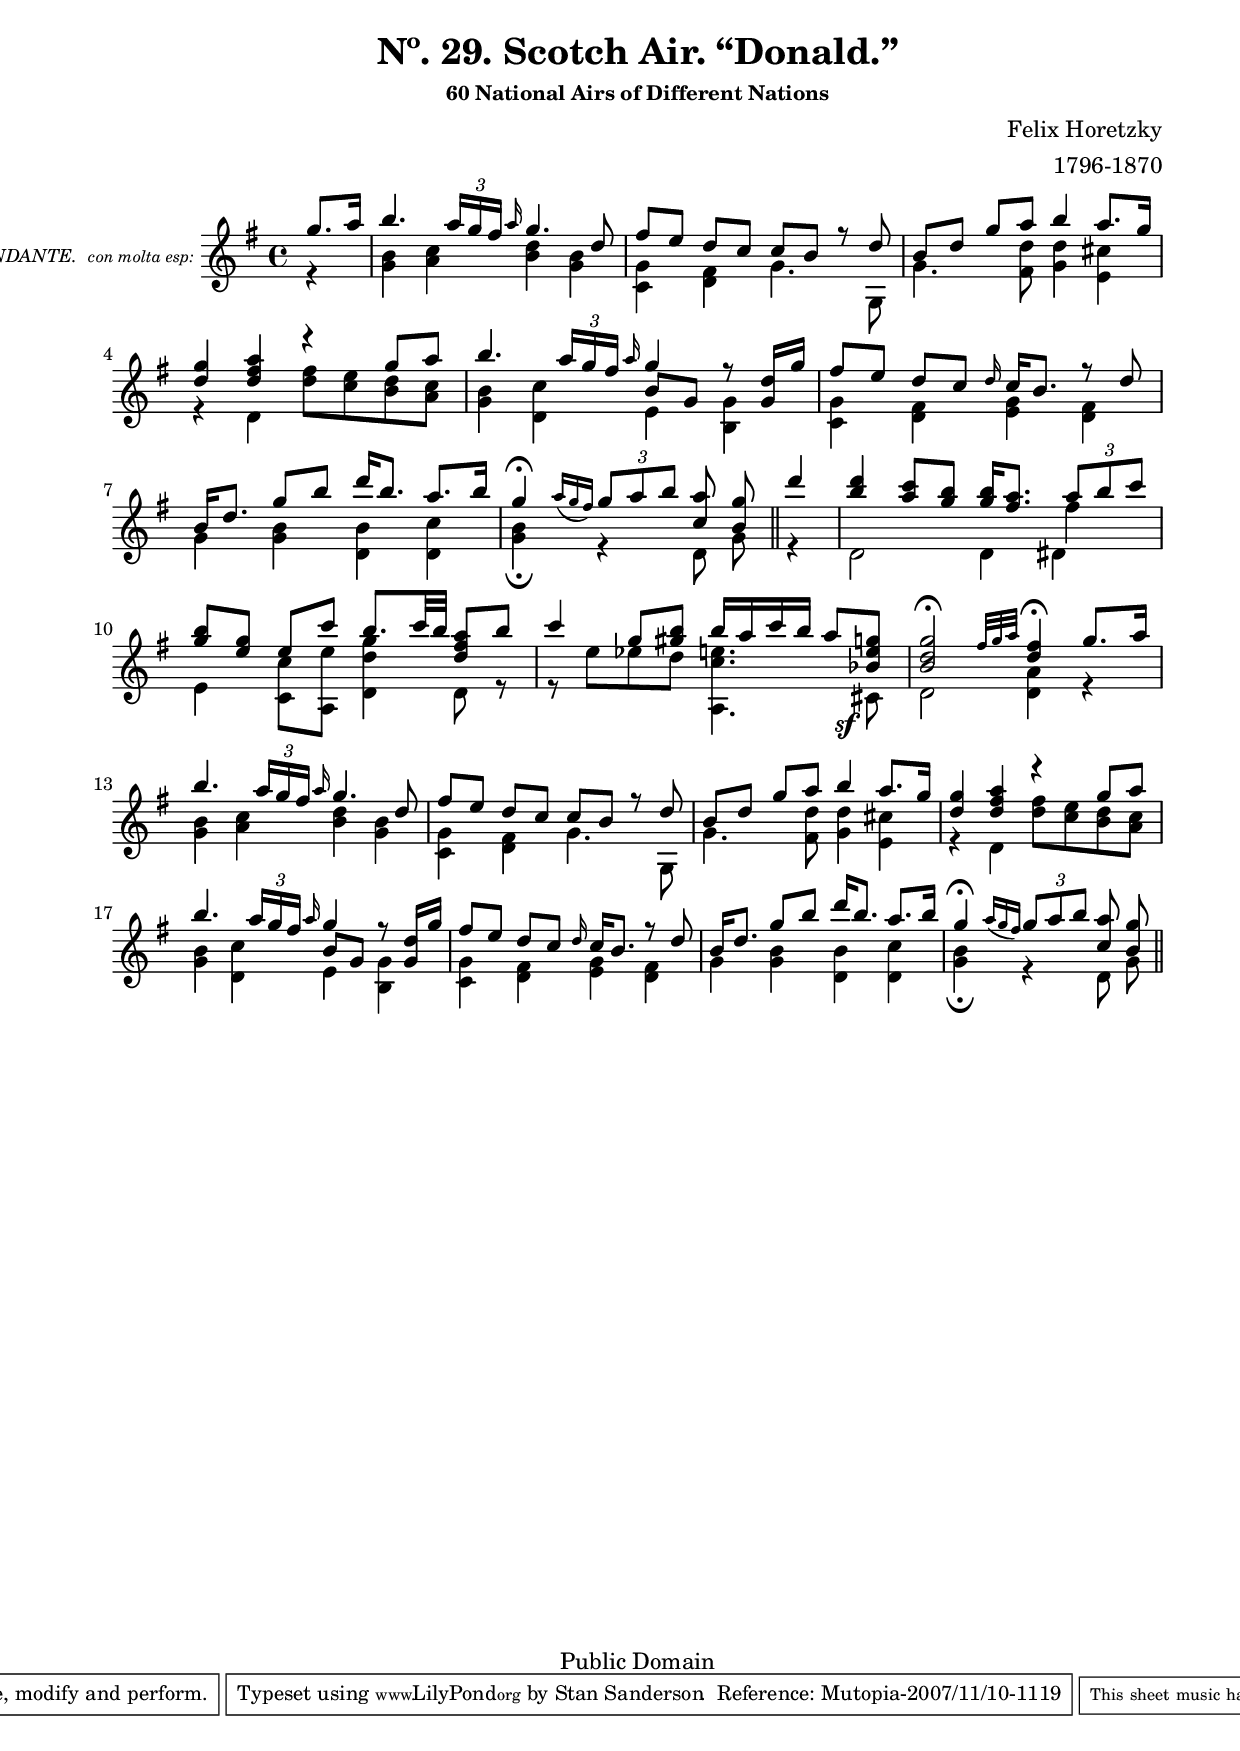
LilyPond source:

% Entered on Nov 8, 2007
\version "2.11.34"
%#(set-global-staff-size 17) 

\paper {
%	#(set-paper-size "a4")
%	#(set-paper-size "letter")
	left-margin = 0.75 \in
	line-width = 7.0 \in
	between-system-padding = #2.0
	between-system-space = #2.0
	ragged-last-bottom = ##t 
	ragged-bottom = ##f
}

\header {
	title = "Nº. 29. Scotch Air. “Donald.”"
	subtitle = ""
	subsubtitle = "60 National Airs of Different Nations"
	composer = \markup{\column \right-align 
	{\line {Felix Horetzky} 1796-1870}}
	meter = ""
% MUTOPIA
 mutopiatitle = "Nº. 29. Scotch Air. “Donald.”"
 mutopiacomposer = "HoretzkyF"
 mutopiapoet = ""
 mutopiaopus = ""
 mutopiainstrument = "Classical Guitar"
 date = "unk"
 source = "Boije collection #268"
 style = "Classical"
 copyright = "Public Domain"
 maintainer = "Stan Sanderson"
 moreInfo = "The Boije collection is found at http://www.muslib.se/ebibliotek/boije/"
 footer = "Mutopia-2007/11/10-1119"
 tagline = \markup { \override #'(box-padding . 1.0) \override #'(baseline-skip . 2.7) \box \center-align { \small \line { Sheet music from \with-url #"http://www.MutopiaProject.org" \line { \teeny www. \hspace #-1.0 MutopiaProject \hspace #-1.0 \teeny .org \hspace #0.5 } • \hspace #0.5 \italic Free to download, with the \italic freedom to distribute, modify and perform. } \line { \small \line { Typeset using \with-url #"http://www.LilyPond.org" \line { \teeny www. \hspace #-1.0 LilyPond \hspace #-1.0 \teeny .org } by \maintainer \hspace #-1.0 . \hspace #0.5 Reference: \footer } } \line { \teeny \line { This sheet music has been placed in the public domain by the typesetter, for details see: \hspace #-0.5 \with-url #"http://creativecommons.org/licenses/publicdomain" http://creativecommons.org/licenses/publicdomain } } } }
}

%%%%%%%%%%%%%%%%%%%%%%%%%%%%%%%%%%%%
%%
%% Source & comments
%%	
%%  	Felix Horetzky was born in Horyszów Ruski, Poland, January 1, 1796.
%%	Little is known about he came to the guitar. He traveled to Vienna
%%	to study under master guitarrist, Mauro Giuliani. He traveled
%%  	extensively in Europe as a concert performer and teacher. He wrote
%%  	between 100 and 150 pieces for the guitar. He died in Edinburgh
%%  	on October 6, 1870.
%%
%%	This piece is from #268, "60 National Airs of Different Nations",
%%	in the Boije collection and is in the public domain.
%%	
%%	<http://www.muslib.se/ebibliotek/boije/>
%%	Publisher: Chappell (London), no date given.
%%
%%	Carl Boije (1849-1923) was an amateur guitarist whose vast collection
%%	was donated to the State Library of Sweden after his death.
%%
%%	The dynamic markings for the most part follow the original score; obvious
%%	notation errors have been corrected.
%%
%%%%%%%%%%%%%%%%%%%%%%%%%%%%%%%%%%%%

\include "english.ly"

%%%% shortcuts

dol = \markup { \smaller\italic "dolce."}
cres = \markup{\smaller\italic"cresc:"}
cress = \markup{\tiny\smaller\italic"cresc:"}
espr = \markup{\smaller\italic"espres:"}
rit = \markup{\smaller\italic"ritart:"}
atem = \markup{\smaller\italic"a tempo:"}
smz = \markup{\smaller\italic"smorz:"} % smorzando
showTup = { \override TupletNumber #'transparent = ##f
		\override TupletBracket #'transparent = ##f }
hideTup = { \override TupletNumber #'transparent = ##t
		\override TupletBracket #'transparent = ##t }
seg = \markup {\smaller \smaller \musicglyph #"scripts.segno"}
cod = \markup {\smaller \vcenter "to" \hspace #0.7 \smaller \vcenter \musicglyph #"scripts.coda"}
toseg = \markup { \bold \vcenter "to" \hspace #0.7 \vcenter \smaller \musicglyph #"scripts.segno" }
fin = \markup {\smaller \smaller \bold \italic "Fine."}		
I = \once \override NoteColumn #'ignore-collision = ##t
sdu = \once \override Stem #'direction = #UP
sdd = \once \override Stem #'direction = #DOWN

%% End shortcuts


%%%%%%%%%%
%% Reminders
%
%    \once \override DynamicText #'extra-offset = #'(-3.75 . 5.5)
%    \once \override TextScript #'extra-offset = #'( 0.8 . -2.3 )
%    \once \override Stem #'length-fraction = #0.8
%    \once \override Beam #'positions = #'(-2.2 . -3.0)
%
%%%%%%%%%%

upper = \relative c''{
	\set Staff.instrumentName=\markup{ \center-align 
	{\smaller\bold "Nº. 29  " \smaller\smaller\italic "ANDANTE. " 
	\tiny\smaller\italic "con molta esp: "}}
	\partial 4*1 g'8. a16 |
%% segno
	b4. \times 2/3 {a16 g fs} \grace a16 g4. d8 |
	fs[ e] d[ c] c b r d |
	b[ d] g[ a] b4 a8. g16 |
	<g d>4 <a fs d> r g8 a |
	b4. \times 2/3 {a16 g fs} \grace a16 \I g4 r8 <d g,>16 g |
	fs8[ e] d[ c] \grace d16 c b8. r8 d |
	b16 d8. g8 b d16 b8. a8. b16 |
	g4\fermata \grace{\slurDown a16[( g fs])}
		\times 2/3{g8 a b} <a c,>8 <g b,>  \bar "||"
		
	d'4 |
	<d b> <c a>8 <b g> <b g >16 <a fs>8. 
		<<{\times 2/3{a8 b c}}\\{fs,4}>> |
	<b g>8[ <g e>] e[ c'] b8. c32 b <a fs d>8 b |
	c4 g8 <b gs> b16 a c b a8 <g e bf> |
	<g d b>2\fermata \grace{fs32[ g a]} <fs d>4\fermata g8. a16 |
		b4. \times 2/3 {a16 g fs} \grace a16 g4. d8 |
	fs[ e] d[ c] c b r d |
	b[ d] g[ a] b4 a8. g16 |
	<g d>4 <a fs d> r g8 a |
	
	b4. \times 2/3 {a16 g fs} \grace a16 \I g4 r8 <d g,>16 g |
	fs8[ e] d[ c] \grace d16 c b8. r8 d |
	b16 d8. g8 b d16 b8. a8. b16 |
	g4\fermata \grace{\slurDown a16[( g fs])}
		\times 2/3{g8 a b} <a c,>8 <g b,>  

}
 



lower = \relative c' { 
	\override Staff.NoteCollision 
	#'merge-differently-headed = ##t
	\set fingeringOrientations = #'(left)
	\partial 4*1 r4 |
%% segno
	<b' g>4 <c a> <d b> <b g> |
	<g c,> <fs d> g4. g,8 |
	g'4. <d' fs,>8 <d g,>4 <cs e,> |
	r d, <fs' d>8 <e c> <d b> <c a> |
	<b g>4 <c d,> <<{
		\once \override Beam #'positions = #'(1.6 . 1.0)b8[ g]}
		\\{e4}>> <g b,>4 |
	<g c,> <fs d> <g e> <fs d> |
	g <b g> <b d,> <c d,> |
	<b g>_\fermata r d,8 g
	
	r4 |
	\once \override DynamicText #'extra-offset = #'(-2.2 . 1.0)
	d2 d4 ds |
	e <c'c,>8 <e a,,>  <g d d,>4 d,8 r |
	r e'[ ef d] <e c a,>4. 
	\once \override DynamicText #'extra-offset = #'(-2.75 . 1.5) cs,8_\sf |
	d2 <a' d,>4 r |
	
	<b g>4 <c a> <d b> <b g> |
	<g c,> <fs d> g4. g,8 |
	g'4. <d' fs,>8 <d g,>4 <cs e,> |
	r d, <fs' d>8 <e c> <d b> <c a> |
	<b g>4 <c d,> <<{
		\once \override Beam #'positions = #'(1.6 . 1.0)b8[ g]}
		\\{e4}>> <g b,>4 |
	<g c,> <fs d> <g e> <fs d> |
	g <b g> <b d,> <c d,> |
	<b g>_\fermata r d,8 g
}

staffClassicalGuitar = \new Staff  {
		\time 4/4
		\key g \major
		\set Staff.connectArpeggios = ##t
		\set Staff.midiInstrument="acoustic guitar (nylon)"
		<<
			\new Voice = A { \voiceOne  \upper }
			\new Voice = C { \voiceFour  \lower }
		>>
		\bar "||"   %%  "|."
}

\score { 
		<<
			\staffClassicalGuitar
		>>
		}
		
\layout  {\context {
   \Staff
   \consists Span_arpeggio_engraver
 } }

\score {
%%	\unfoldRepeats
	\staffClassicalGuitar
	\midi {
		\context {
			\Score
			tempoWholesPerMinute = #(ly:make-moment 90 4)
		}
		\context {
			\Voice
			\remove "Dynamic_performer"
	    }
    }
}
